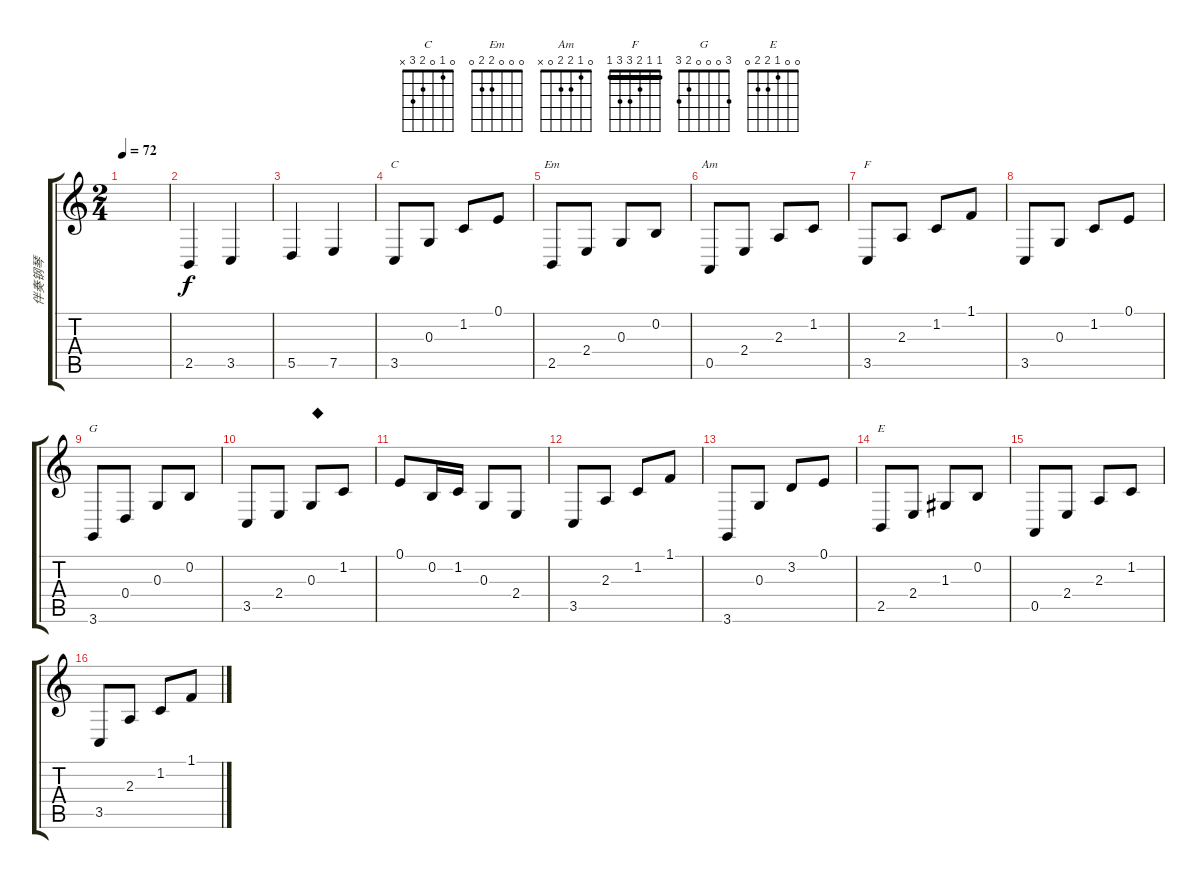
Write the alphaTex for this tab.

\track ("伴奏钢琴" "伴奏钢琴") {instrument electricgrandpiano}
\staff {score tabs}
\tuning (E4 B3 G3 D3 A2 E2) {hide}
\chord ("C" 0 1 0 2 3 x)
\chord ("Em" 0 0 0 2 2 0)
\chord ("Am" 0 1 2 2 0 x)
\chord ("F" 1 1 2 3 3 1) {barre 1}
\chord ("G" 3 0 0 0 2 3)
\chord ("E" 0 0 1 2 2 0)
\ts (2 4)
\tempo 72
\clef g2
\ks c
|
2.5.4 3.5.4 |
5.5.4 7.5.4 |
3.5.8{ch "C"} 0.3.8 1.2.8 0.1.8 |
2.5.8{ch "Em"} 2.4.8 0.3.8 0.2.8 |
0.5.8{ch "Am"} 2.4.8 2.3.8 1.2.8 |
3.5.8{ch "F"} 2.3.8 1.2.8 1.1.8 |
3.5.8 0.3.8 1.2.8 0.1.8 |
3.6.8{ch "G"} 0.4.8 0.3.8 0.2.8 |
3.5.8 2.4.8 0.3.8{txt "◆"} 1.2.8 |
0.1.8 0.2.16 1.2.16 0.3.8 2.4.8 |
3.5.8 2.3.8 1.2.8 1.1.8 |
3.6.8 0.3.8 3.2.8 0.1.8 |
2.5.8{ch "E"} 2.4.8 1.3.8 0.2.8 |
0.5.8 2.4.8 2.3.8 1.2.8 |
3.5.8 2.3.8 1.2.8 1.1.8
